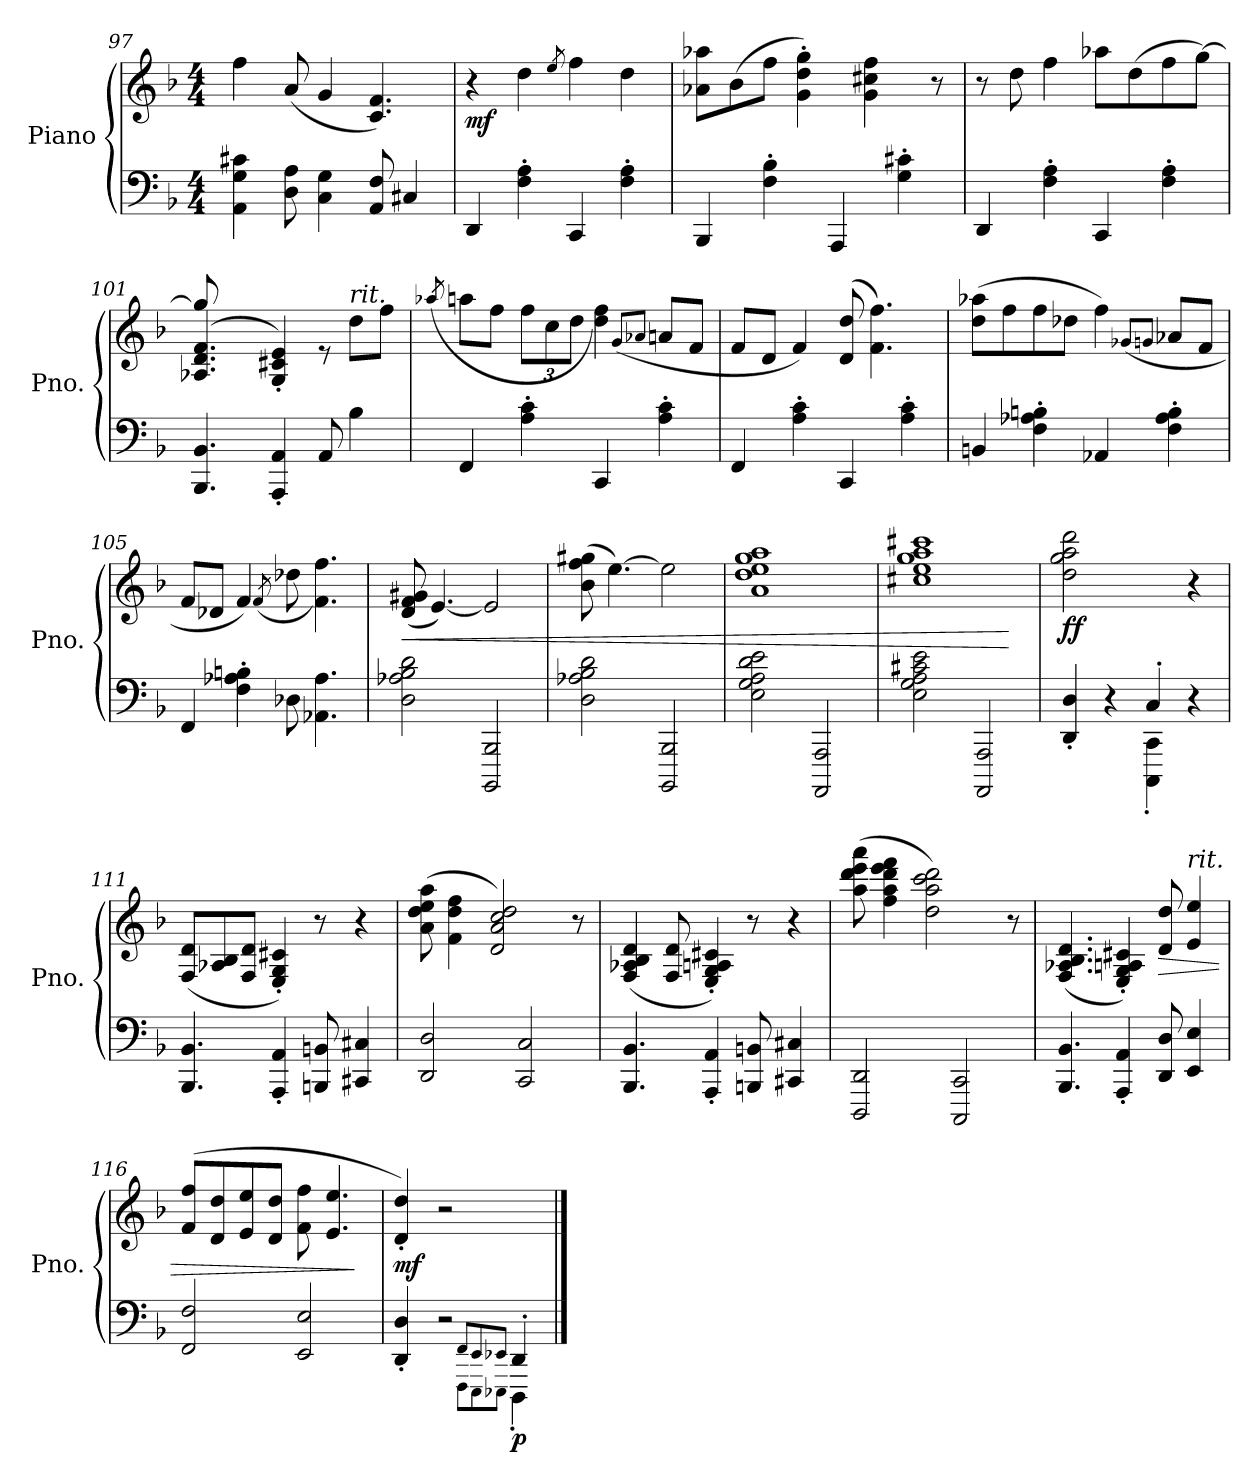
**kern	**kern	**dynam
*part1	*part1	*part1
*staff2	*staff1	*staff1/2
*I"Piano	*	*
*I'Pno.	*	*
*clefF4	*clefG2	*
*k[b-]	*k[b-]	*
*M4/4	*M4/4	*
=97	=97	=97
4AA\ 4G\ 4c#X\	4ff\	.
8D\ 8A\	(<8a/	.
4C\ 4G\	4g/	.
8AA/ 8F/	4.c/ 4.f/)	.
4C#X/	.	.
=98	=98	=98
!	!	!LO:DY:b
4DD/	4r	mf
4F\' 4A\'	4dd\	.
.	8qee/	.
4CC/	4ff\	.
4F\' 4A\'	4dd\	.
=99	=99	=99
4BBB-/	8a-X\ 8aa-X\L	.
.	(>8b-\	.
4F\' 4B-\'	8ff\J	.
.	4g\' 4dd\' 4gg\')	.
4AAA/	.	.
.	4g\ 4cc#X\ 4ff\	.
4G\' 4c#X\'	.	.
.	8r	.
=100	=100	=100
4DD/	8r	.
.	8dd\	.
4F\' 4A\'	4ff\	.
4CC/	8aa-X\L	.
.	(>8dd\	.
4F\' 4A\'	8ff\	.
.	[8gg\J)	.
=101	=101	=101
*	*^	*
4.BBB-/ 4.BB-/	(<4.A-X/ 4.d/ 4.f/	8gg/]	.
.	.	2..ryy	.
4AAA/' 4AA/'	4G/' 4c#X/' 4e/')	.	.
8AA/	8re	.	.
*	*MM240	*	*
!	!LO:TX:a:i:t=rit.	!	!
4B-\	8dd\L	.	.
.	8ff\J	.	.
*	*v	*v	*
!!LO:LB:g=z
=102	=102	=102
.	(>8qaa-X/	.
4FF/	8aan\L	.
.	8ff\J	.
*	*Xbrackettup	*
4A\' 4c\'	12ff\L	.
.	12cc\	.
.	12dd\J	.
4CC/	4dd\ 4ff\)	.
*	*MM230	*
.	(<8qg/L	.
.	8qa-X/J	.
4A\' 4c\'	8an/L	.
.	8f/J	.
=103	=103	=103
4FF/	8f/L	.
.	8d/J	.
4A\' 4c\'	4f/)	.
4CC/	(>8d/ 8dd/	.
*	*MM220	*
.	4.f\ 4.ff\)	.
4A\' 4c\'	.	.
=104	=104	=104
4BBn/	(>8dd\ 8aa-X\L	.
.	8ff\	.
4F\' 4A-X\' 4Bn\'	8ff\	.
.	8dd-X\J	.
4AA-X/	4ff\)	.
*	*MM210	*
.	(<8qg-X/L	.
.	8qgn/J	.
4F\' 4A-\' 4B\'	8a-X/L	.
.	8f/J	.
=105	=105	=105
*	*MM200	*
4FF/	8f/L	.
.	8d-X/J	.
4F\' 4A-X\' 4Bn\'	4f/)	.
*	*MM190	*
.	(>8qf/	.
8D-X\	8dd-X\	.
*	*MM150	*
4.AA-X\ 4.A-\	4.f\ 4.ff\)	.
=106	=106	=106
!	!	!LO:HP:b
2D\ 2A-X\ 2B-\ 2d\	(<8d/ 8f/ 8g#X/	<
.	[4.e/)	.
2BBBB-/ 2BBB-/	2e/]	.
!!LO:LB:g=z
=107	=107	=107
*	*MM130	*
2D\ 2A-X\ 2B-\ 2d\	(>8b-\ 8ff\ 8gg#X\	.
.	[4.ee\)	.
2BBBB-/ 2BBB-/	2ee\]	.
=108	=108	=108
*	*MM120	*
2E\ 2G\ 2A\ 2d\ 2e\	1a 1dd 1ee 1gg 1aa	.
2AAAA/ 2AAA/	.	.
=109	=109	=109
*	*MM110	*
2E\ 2G\ 2A\ 2c#X\ 2e\	1cc#X 1ee 1gg 1aa 1ccc#X	.
2AAAA/ 2AAA/	.	.
.	.	[
=110	=110	=110
*	*MM200	*
*^	*	*
!	!	!	!LO:DY:b
2ryy	4DD/' 4D/'	2dd\ 2gg\ 2aa\ 2ddd\	ff
.	4r	.	.
4C'/	4CCC\' 4CC\'	4ryy	.
4ryy	4r	4r	.
*v	*v	*	*
=111	=111	=111
4.BBB-/ 4.BB-/	(<8F/ 8d/L	.
.	8A-X/ 8B-/	.
.	8F/ 8d/J	.
4AAA/' 4AA/'	4E/' 4G/' 4c#X/')	.
8BBBn/ 8BBn/	8r	.
4CC#X/ 4C#X/	4r	.
=112	=112	=112
2DD/ 2D/	(>8a\ 8dd\ 8ee\ 8aa\	.
.	4f\ 4dd\ 4ff\	.
.	2d/ 2a/ 2cc/ 2dd/)	.
2CC/ 2C/	.	.
.	8r	.
=113	=113	=113
4.BBB-/ 4.BB-/	(<4F/ 4A-X/ 4B-/ 4d/	.
.	8F/ 8d/	.
4AAA/' 4AA/'	4E/' 4G/' 4An/' 4c#X/')	.
8BBBn/ 8BBn/	8r	.
4CC#X/ 4C#X/	4r	.
!!LO:LB:g=z
=114	=114	=114
2DDD/ 2DD/	(>8aa\ 8ddd\ 8eee\ 8aaa\	.
.	4ff\ 4aa\ 4ddd\ 4eee\ 4fff\	.
.	2dd\ 2aa\ 2ccc\ 2ddd\)	.
2CCC/ 2CC/	.	.
.	8r	.
=115	=115	=115
4.BBB-/ 4.BB-/	(<4.F/ 4.A-X/ 4.B-/ 4.d/	.
4AAA/' 4AA/'	4E/' 4G/' 4An/' 4c#X/')	.
*	*MM140	*
!	!	!LO:HP:b
8DD/ 8D/	8d/ 8dd/	>
*	*MM135	*
!	!LO:TX:a:i:t=rit.	!
4EE/ 4E/	4e/ 4ee/	.
=116	=116	=116
*	*MM125	*
2FF/ 2F/	(>8f/ 8ff/L	.
.	8d/ 8dd/	.
*	*MM120	*
.	8e/ 8ee/	.
*	*MM110	*
.	8d/ 8dd/J	.
*	*MM100	*
2EE/ 2E/	8f\ 8ff\	.
*	*MM80	*
.	4.e/ 4.ee/	.
.	.	]
=117	=117	=117
*^	*	*
!	!	!	!LO:DY:b
2.ryy	4DD/' 4D/'	4d/' 4dd/')	mf
.	2r	2r	.
8qFF/L	8qFFF\L	.	.
8qEE/	8qEEE\	.	.
8qEE-X/J	8qEEE-X\J	.	.
!	!	!	!LO:DY:b=2
4DD'/	4DDD'\	4ryy	p
*v	*v	*	*
==	==	==
*-	*-	*-
